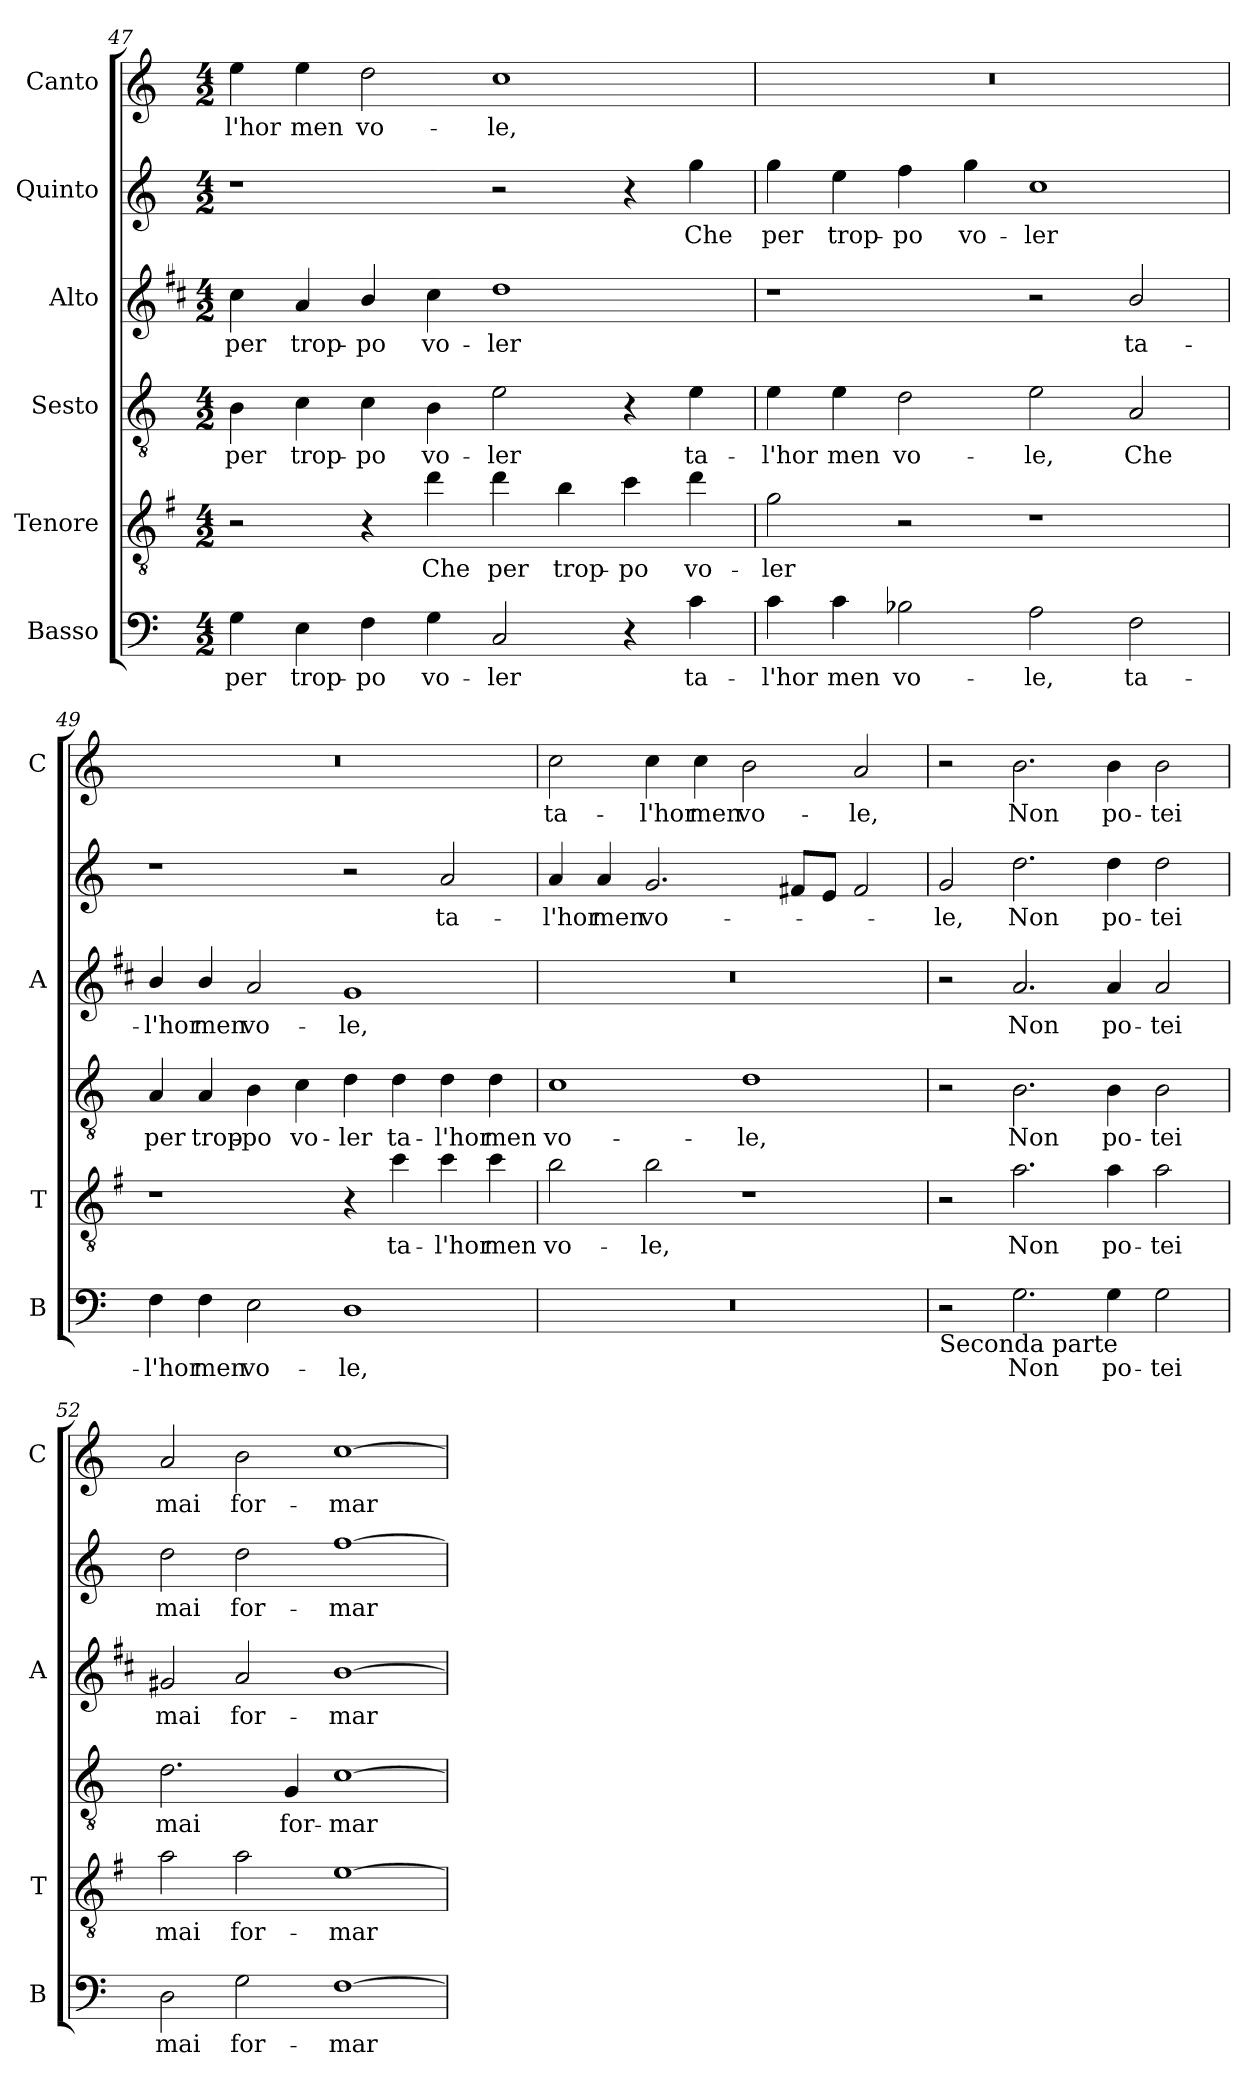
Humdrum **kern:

**kern	**text	**kern	**text	**kern	**text	**kern	**text	**kern	**text	**kern	**text
*part6	*part6	*part5	*part5	*part4	*part4	*part3	*part3	*part2	*part2	*part1	*part1
*staff6	*staff6	*staff5	*staff5	*staff4	*staff4	*staff3	*staff3	*staff2	*staff2	*staff1	*staff1
*I"Basso	*	*I"Tenore	*	*I"Sesto	*	*I"Alto	*	*I"Quinto	*	*I"Canto	*
*I'B	*	*I'T	*	*	*	*I'A	*	*	*	*I'C	*
!!LO:LB:g=z
*clefF4	*	*clefGv2	*	*clefGv2	*	*clefG2	*	*clefG2	*	*clefG2	*
*	*	*ITrd4c7	*	*	*	*ITrd1c2	*	*	*	*	*
*k[]	*	*k[]	*	*k[]	*	*k[]	*	*k[]	*	*k[]	*
*C:	*	*C:	*	*C:	*	*C:	*	*C:	*	*C:	*
*M4/2	*	*M4/2	*	*M4/2	*	*M4/2	*	*M4/2	*	*M4/2	*
=47	=47	=47	=47	=47	=47	=47	=47	=47	=47	=47	=47
!	!LO:LY:b	!	!	!	!LO:LY:b	!	!LO:LY:b	!	!	!	!LO:LY:b
4G\	per	2r	.	4B\	per	4b\	per	1r	.	4ee\	-l'hor
!	!LO:LY:b	!	!	!	!LO:LY:b	!	!LO:LY:b	!	!	!	!LO:LY:b
4E\	trop-	.	.	4c\	trop-	4g/	trop-	.	.	4ee\	men
!	!LO:LY:b	!	!	!	!LO:LY:b	!	!LO:LY:b	!	!	!	!LO:LY:b
4F\	-po	4r	.	4c\	-po	4a/	-po	.	.	2dd\	vo-
!	!LO:LY:b	!	!LO:LY:b	!	!LO:LY:b	!	!LO:LY:b	!	!	!	!
4G\	vo-	4g\	Che	4B\	vo-	4b\	vo-	.	.	.	.
!	!LO:LY:b	!	!LO:LY:b	!	!LO:LY:b	!	!LO:LY:b	!	!	!	!LO:LY:b
2C/	-ler	4g\	per	2e\	-ler	1cc	-ler	2r	.	1cc	-le,
!	!	!	!LO:LY:b	!	!	!	!	!	!	!	!
.	.	4e\	trop-	.	.	.	.	.	.	.	.
!	!	!	!LO:LY:b	!	!	!	!	!	!	!	!
4r	.	4f\	-po	4r	.	.	.	4r	.	.	.
!	!LO:LY:b	!	!LO:LY:b	!	!LO:LY:b	!	!	!	!LO:LY:b	!	!
4c\	ta-	4g\	vo-	4e\	ta-	.	.	4gg\	Che	.	.
=48	=48	=48	=48	=48	=48	=48	=48	=48	=48	=48	=48
!	!LO:LY:b	!	!LO:LY:b	!	!LO:LY:b	!	!	!	!LO:LY:b	!	!
4c\	-l'hor	2c\	-ler	4e\	-l'hor	1r	.	4gg\	per	0r	.
!	!LO:LY:b	!	!	!	!LO:LY:b	!	!	!	!LO:LY:b	!	!
4c\	men	.	.	4e\	men	.	.	4ee\	trop-	.	.
!	!LO:LY:b	!	!	!	!LO:LY:b	!	!	!	!LO:LY:b	!	!
2B-X\	vo-	2r	.	2d\	vo-	.	.	4ff\	-po	.	.
!	!	!	!	!	!	!	!	!	!LO:LY:b	!	!
.	.	.	.	.	.	.	.	4gg\	vo-	.	.
!	!LO:LY:b	!	!	!	!LO:LY:b	!	!	!	!LO:LY:b	!	!
2A\	-le,	1r	.	2e\	-le,	2r	.	1cc	-ler	.	.
!	!LO:LY:b	!	!	!	!LO:LY:b	!	!LO:LY:b	!	!	!	!
2F\	ta-	.	.	2A/	Che	2a/	ta-	.	.	.	.
=49	=49	=49	=49	=49	=49	=49	=49	=49	=49	=49	=49
!	!LO:LY:b	!	!	!	!LO:LY:b	!	!LO:LY:b	!	!	!	!
4F\	-l'hor	1r	.	4A/	per	4a/	-l'hor	1r	.	0r	.
!	!LO:LY:b	!	!	!	!LO:LY:b	!	!LO:LY:b	!	!	!	!
4F\	men	.	.	4A/	trop-	4a/	men	.	.	.	.
!	!LO:LY:b	!	!	!	!LO:LY:b	!	!LO:LY:b	!	!	!	!
2E\	vo-	.	.	4B\	-po	2g/	vo-	.	.	.	.
!	!	!	!	!	!LO:LY:b	!	!	!	!	!	!
.	.	.	.	4c\	vo-	.	.	.	.	.	.
!	!LO:LY:b	!	!	!	!LO:LY:b	!	!LO:LY:b	!	!	!	!
1D	-le,	4r	.	4d\	-ler	1f	-le,	2r	.	.	.
!	!	!	!LO:LY:b	!	!LO:LY:b	!	!	!	!	!	!
.	.	4f\	ta-	4d\	ta-	.	.	.	.	.	.
!	!	!	!LO:LY:b	!	!LO:LY:b	!	!	!	!LO:LY:b	!	!
.	.	4f\	-l'hor	4d\	-l'hor	.	.	2a/	ta-	.	.
!	!	!	!LO:LY:b	!	!LO:LY:b	!	!	!	!	!	!
.	.	4f\	men	4d\	men	.	.	.	.	.	.
=50	=50	=50	=50	=50	=50	=50	=50	=50	=50	=50	=50
!	!	!	!LO:LY:b	!	!LO:LY:b	!	!	!	!LO:LY:b	!	!LO:LY:b
0r	.	2e\	vo-	1c	vo-	0r	.	4a/	-l'hor	2cc\	ta-
!	!	!	!	!	!	!	!	!	!LO:LY:b	!	!
.	.	.	.	.	.	.	.	4a/	men	.	.
!	!	!	!LO:LY:b	!	!	!	!	!	!LO:LY:b	!	!LO:LY:b
.	.	2e\	-le,	.	.	.	.	2.g/	vo-	4cc\	-l'hor
!	!	!	!	!	!	!	!	!	!	!	!LO:LY:b
.	.	.	.	.	.	.	.	.	.	4cc\	men
!	!	!	!	!	!LO:LY:b	!	!	!	!	!	!LO:LY:b
.	.	1r	.	1d	-le,	.	.	.	.	2b\	vo-
.	.	.	.	.	.	.	.	8f#X/L	.	.	.
.	.	.	.	.	.	.	.	8e/J	.	.	.
!	!	!	!	!	!	!	!	!	!	!	!LO:LY:b
.	.	.	.	.	.	.	.	2f#/	.	2a/	-le,
=51	=51	=51	=51	=51	=51	=51	=51	=51	=51	=51	=51
!LO:TX:b:t=Seconda parte	!	!	!	!	!	!	!	!	!	!	!
!	!	!	!	!	!	!	!	!	!LO:LY:b	!	!
2r	.	2r	.	2r	.	2r	.	2g/	-le,	2r	.
!	!LO:LY:b	!	!LO:LY:b	!	!LO:LY:b	!	!LO:LY:b	!	!LO:LY:b	!	!LO:LY:b
2.G\	Non	2.d\	Non	2.B\	Non	2.g/	Non	2.dd\	Non	2.b\	Non
!	!LO:LY:b	!	!LO:LY:b	!	!LO:LY:b	!	!LO:LY:b	!	!LO:LY:b	!	!LO:LY:b
4G\	po-	4d\	po-	4B\	po-	4g/	po-	4dd\	po-	4b\	po-
!	!LO:LY:b	!	!LO:LY:b	!	!LO:LY:b	!	!LO:LY:b	!	!LO:LY:b	!	!LO:LY:b
2G\	-tei	2d\	-tei	2B\	-tei	2g/	-tei	2dd\	-tei	2b\	-tei
!!LO:LB:g=z
=52	=52	=52	=52	=52	=52	=52	=52	=52	=52	=52	=52
!	!LO:LY:b	!	!LO:LY:b	!	!LO:LY:b	!	!LO:LY:b	!	!LO:LY:b	!	!LO:LY:b
2D\	mai	2d\	mai	2.d\	mai	2f#X/	mai	2dd\	mai	2a/	mai
!	!LO:LY:b	!	!LO:LY:b	!	!	!	!LO:LY:b	!	!LO:LY:b	!	!LO:LY:b
2G\	for-	2d\	for-	.	.	2g/	for-	2dd\	for-	2b\	for-
!	!	!	!	!	!LO:LY:b	!	!	!	!	!	!
.	.	.	.	4G/	for-	.	.	.	.	.	.
!	!LO:LY:b	!	!LO:LY:b	!	!LO:LY:b	!	!LO:LY:b	!	!LO:LY:b	!	!LO:LY:b
[1F	-mar	[1A	-mar	[1c	-mar	[1a	-mar	[1ff	-mar	[1cc	-mar
=	=	=	=	=	=	=	=	=	=	=	=
*-	*-	*-	*-	*-	*-	*-	*-	*-	*-	*-	*-
